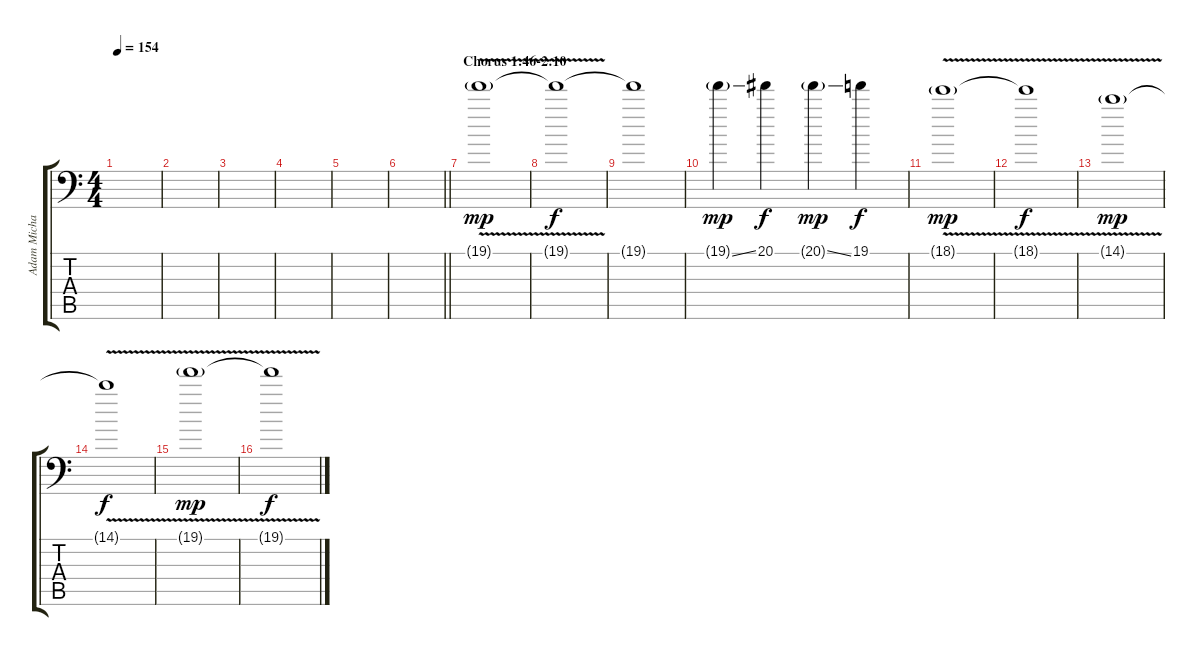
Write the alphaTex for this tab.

\track ("Adam Michal \"Nergal\" Darski(Addit.)" "Adam Micha") {instrument distortionguitar}
\staff {score tabs}
\tuning (Bb3 F3 Db3 Ab2 Eb2 Bb1) {hide}
\ts (4 4)
\tempo 154
\clef f4
\ks c
|
|
|
|
|
\barLineRight lightlight
|
\section ("" "Chorus 1:46-2:10")
19.1{v g}.1{dy mp} |
19.1{t}.1{dy f} |
19.1{t}.1 |
19.1{ss g}.4{dy mp} 20.1.4{dy f} 20.1{ss g}.4{dy mp} 19.1.4{dy f} |
18.1{v g}.1{dy mp} |
18.1{t}.1{dy f} |
14.1{v g}.1{dy mp} |
14.1{t}.1{dy f} |
19.1{v g}.1{dy mp} |
19.1{t}.1{dy f}
